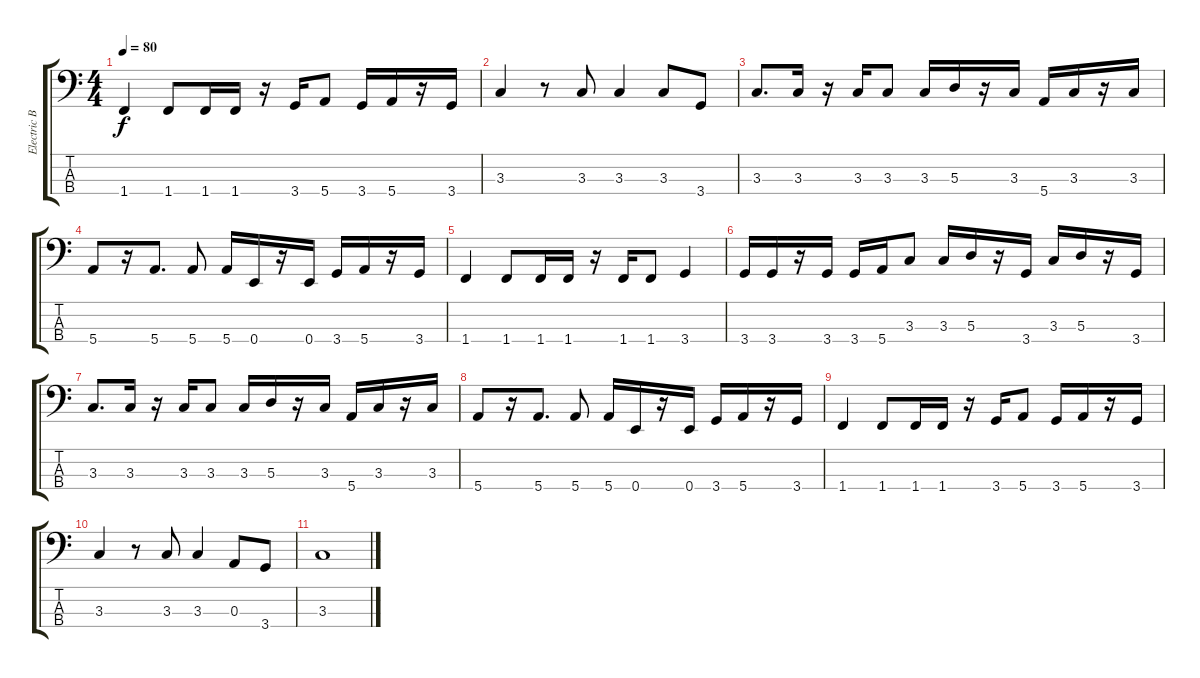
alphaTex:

\track ("Electric Bass" "Electric B") {instrument electricbassfinger}
\staff {score tabs}
\tuning (G2 D2 A1 E1) {hide}
\ts (4 4)
\tempo 80
\clef f4
\ks c
1.4.4{dy f} 1.4.8 1.4.16 1.4.16 r.16 3.4.16 5.4.8 3.4.16 5.4.16 r.16 3.4.16 |
3.3.4 r.8 3.3.8 3.3.4 3.3.8 3.4.8 |
3.3.8{d} 3.3.16 r.16 3.3.16 3.3.8 3.3.16 5.3.16 r.16 3.3.16 5.4.16 3.3.16 r.16 3.3.16 |
5.4.8 r.16 5.4.8{d} 5.4.8 5.4.16 0.4.16 r.16 0.4.16 3.4.16 5.4.16 r.16 3.4.16 |
1.4.4 1.4.8 1.4.16 1.4.16 r.16 1.4.16 1.4.8 3.4.4 |
3.4.16 3.4.16 r.16 3.4.16 3.4.16 5.4.16 3.3.8 3.3.16 5.3.16 r.16 3.4.16 3.3.16 5.3.16 r.16 3.4.16 |
3.3.8{d} 3.3.16 r.16 3.3.16 3.3.8 3.3.16 5.3.16 r.16 3.3.16 5.4.16 3.3.16 r.16 3.3.16 |
5.4.8 r.16 5.4.8{d} 5.4.8 5.4.16 0.4.16 r.16 0.4.16 3.4.16 5.4.16 r.16 3.4.16 |
1.4.4 1.4.8 1.4.16 1.4.16 r.16 3.4.16 5.4.8 3.4.16 5.4.16 r.16 3.4.16 |
3.3.4 r.8 3.3.8 3.3.4 0.3.8 3.4.8 |
3.3.1
